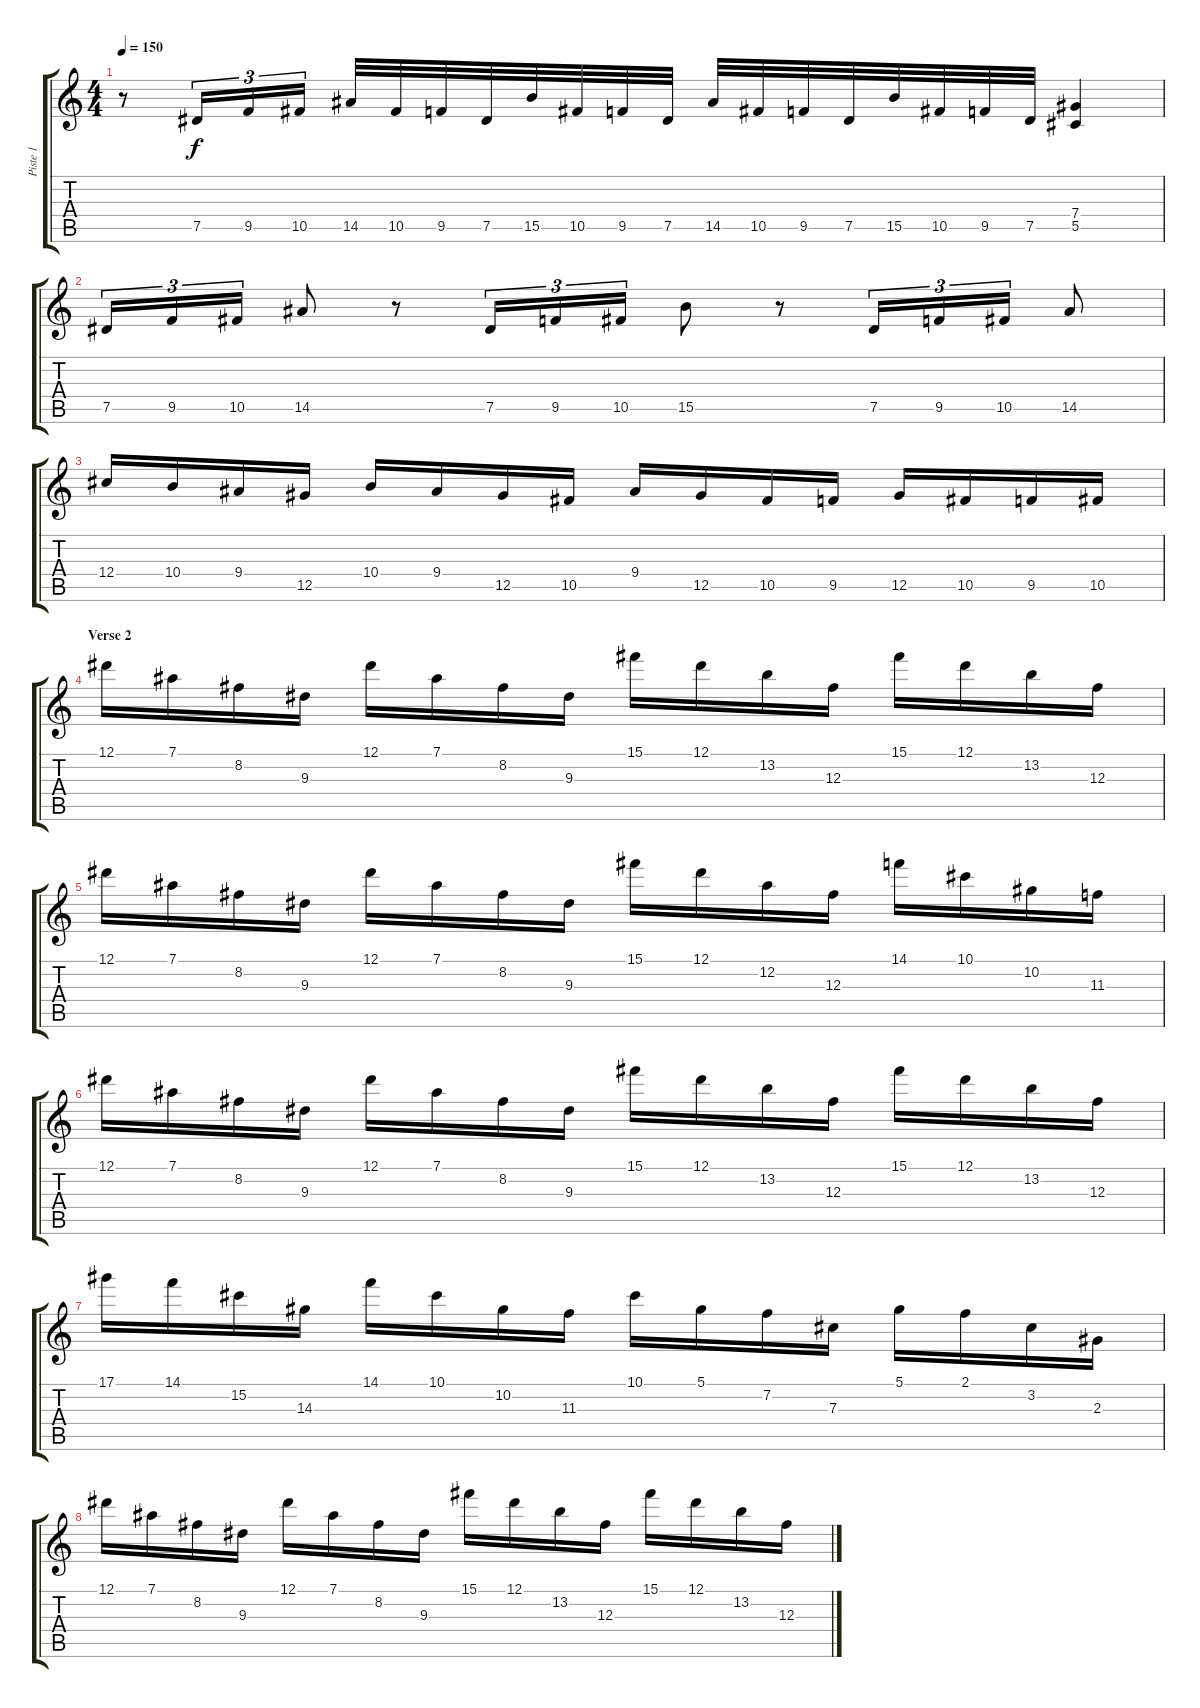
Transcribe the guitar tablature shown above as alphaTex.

\track ("Piste 1" "Piste 1") {instrument distortionguitar}
\staff {score tabs}
\tuning (Eb4 Bb3 Gb3 Db3 Ab2 Eb2) {hide}
\ts (4 4)
\tempo 150
\clef g2
\ks c
r.8{dy f} 7.5.16{tu (3 2)} 9.5.16{tu (3 2)} 10.5.16{tu (3 2)} 14.5.32 10.5.32 9.5.32 7.5.32 15.5.32 10.5.32 9.5.32 7.5.32 14.5.32 10.5.32 9.5.32 7.5.32 15.5.32 10.5.32 9.5.32 7.5.32 (7.4 5.5).4 |
7.5.16{tu (3 2)} 9.5.16{tu (3 2)} 10.5.16{tu (3 2)} 14.5.8 r.8 7.5.16{tu (3 2)} 9.5.16{tu (3 2)} 10.5.16{tu (3 2)} 15.5.8 r.8 7.5.16{tu (3 2)} 9.5.16{tu (3 2)} 10.5.16{tu (3 2)} 14.5.8 |
12.4.16 10.4.16 9.4.16 12.5.16 10.4.16 9.4.16 12.5.16 10.5.16 9.4.16 12.5.16 10.5.16 9.5.16 12.5.16 10.5.16 9.5.16 10.5.16 |
\section ("" "Verse 2")
12.1.16 7.1.16 8.2.16 9.3.16 12.1.16 7.1.16 8.2.16 9.3.16 15.1.16 12.1.16 13.2.16 12.3.16 15.1.16 12.1.16 13.2.16 12.3.16 |
12.1.16 7.1.16 8.2.16 9.3.16 12.1.16 7.1.16 8.2.16 9.3.16 15.1.16 12.1.16 12.2.16 12.3.16 14.1.16 10.1.16 10.2.16 11.3.16 |
12.1.16 7.1.16 8.2.16 9.3.16 12.1.16 7.1.16 8.2.16 9.3.16 15.1.16 12.1.16 13.2.16 12.3.16 15.1.16 12.1.16 13.2.16 12.3.16 |
17.1.16 14.1.16 15.2.16 14.3.16 14.1.16 10.1.16 10.2.16 11.3.16 10.1.16 5.1.16 7.2.16 7.3.16 5.1.16 2.1.16 3.2.16 2.3.16 |
12.1.16 7.1.16 8.2.16 9.3.16 12.1.16 7.1.16 8.2.16 9.3.16 15.1.16 12.1.16 13.2.16 12.3.16 15.1.16 12.1.16 13.2.16 12.3.16
